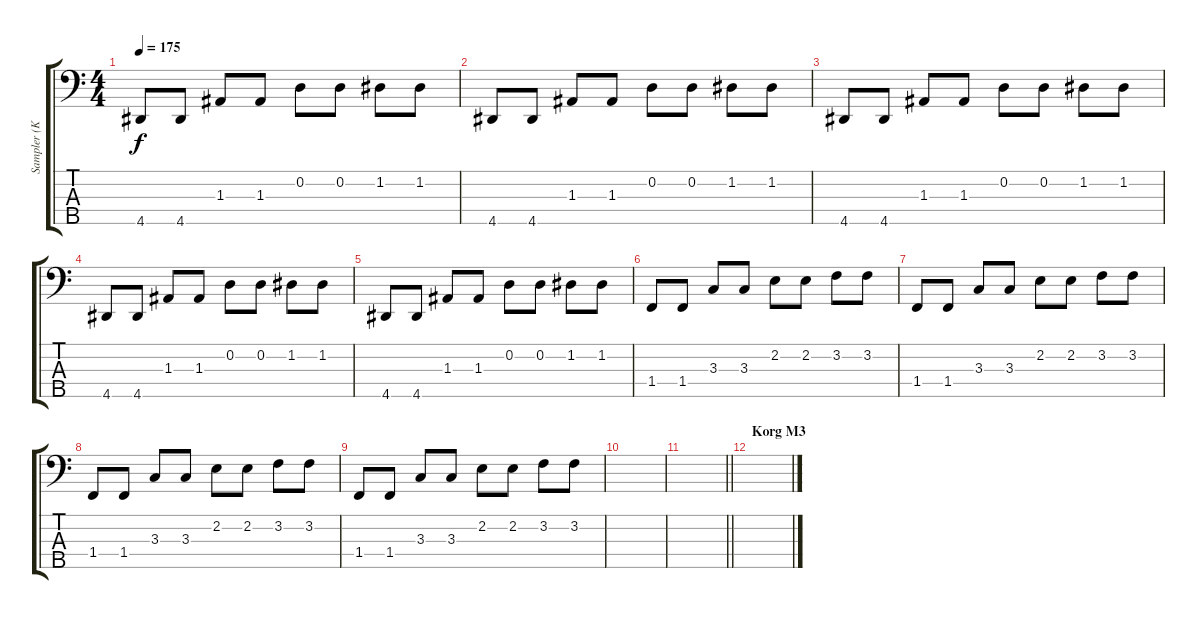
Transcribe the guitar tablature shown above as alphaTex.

\track ("Sampler (Korg Moog)" "Sampler (K") {instrument synthbass1}
\staff {score tabs}
\tuning (G2 D2 A1 E1 B0) {hide}
\ts (4 4)
\tempo 175
\clef f4
\ks c
4.5.8{dy f} 4.5.8 1.3.8 1.3.8 0.2.8 0.2.8 1.2.8 1.2.8 |
4.5.8 4.5.8 1.3.8 1.3.8 0.2.8 0.2.8 1.2.8 1.2.8 |
4.5.8 4.5.8 1.3.8 1.3.8 0.2.8 0.2.8 1.2.8 1.2.8 |
4.5.8 4.5.8 1.3.8 1.3.8 0.2.8 0.2.8 1.2.8 1.2.8 |
4.5.8 4.5.8 1.3.8 1.3.8 0.2.8 0.2.8 1.2.8 1.2.8 |
1.4.8 1.4.8 3.3.8 3.3.8 2.2.8 2.2.8 3.2.8 3.2.8 |
1.4.8 1.4.8 3.3.8 3.3.8 2.2.8 2.2.8 3.2.8 3.2.8 |
1.4.8 1.4.8 3.3.8 3.3.8 2.2.8 2.2.8 3.2.8 3.2.8 |
1.4.8 1.4.8 3.3.8 3.3.8 2.2.8 2.2.8 3.2.8 3.2.8 |
|
\barLineRight lightlight
|
\section ("" "Korg M3")
